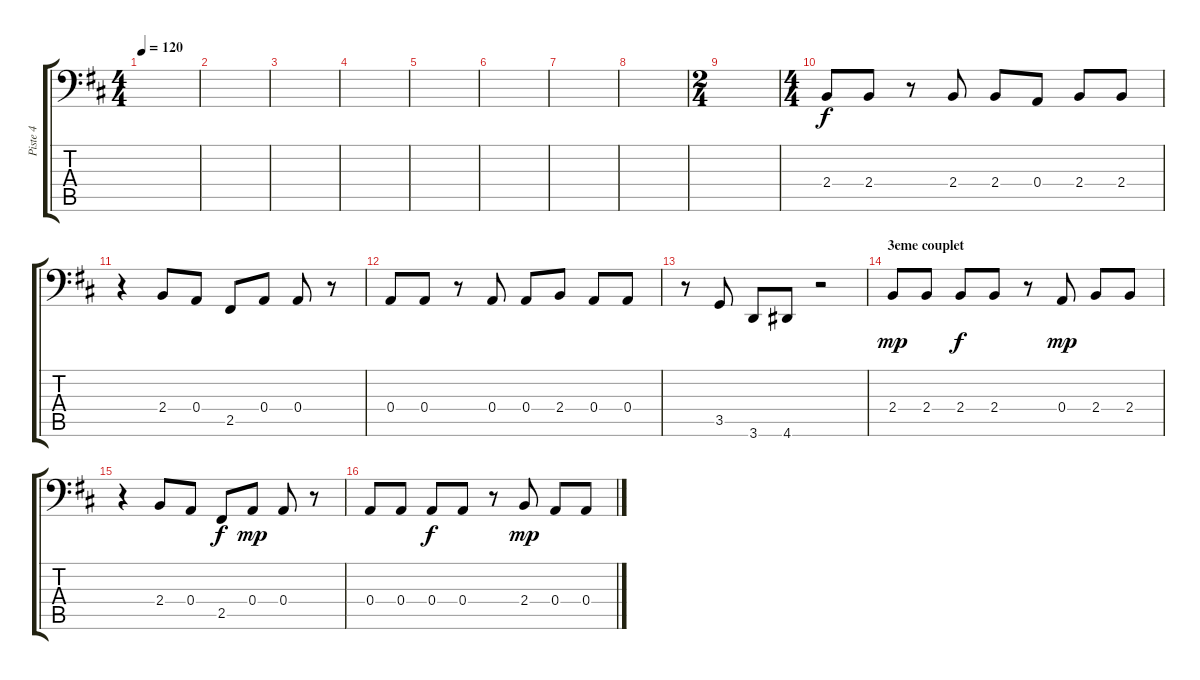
\track ("Piste 4" "Piste 4") {instrument electricbassfinger}
\staff {score tabs}
\tuning (C3 G2 D2 A1 E1 B0) {hide}
\ts (4 4)
\tempo 120
\clef f4
\ks d
|
|
|
|
|
|
|
|
\ts (2 4)
|
\ts (4 4)
2.4.8 2.4.8 r.8 2.4.8 2.4.8 0.4.8 2.4.8 2.4.8 |
r.4 2.4.8 0.4.8 2.5.8 0.4.8 0.4.8 r.8 |
0.4.8 0.4.8 r.8 0.4.8 0.4.8 2.4.8 0.4.8 0.4.8 |
r.8 3.5.8 3.6.8 4.6.8 r.2 |
\section ("" "3eme couplet")
2.4.8{dy mp} 2.4.8 2.4.8{dy f} 2.4.8 r.8 0.4.8{dy mp} 2.4.8 2.4.8 |
r.4 2.4.8 0.4.8 2.5.8{dy f} 0.4.8{dy mp} 0.4.8 r.8 |
0.4.8 0.4.8 0.4.8{dy f} 0.4.8 r.8 2.4.8{dy mp} 0.4.8 0.4.8
